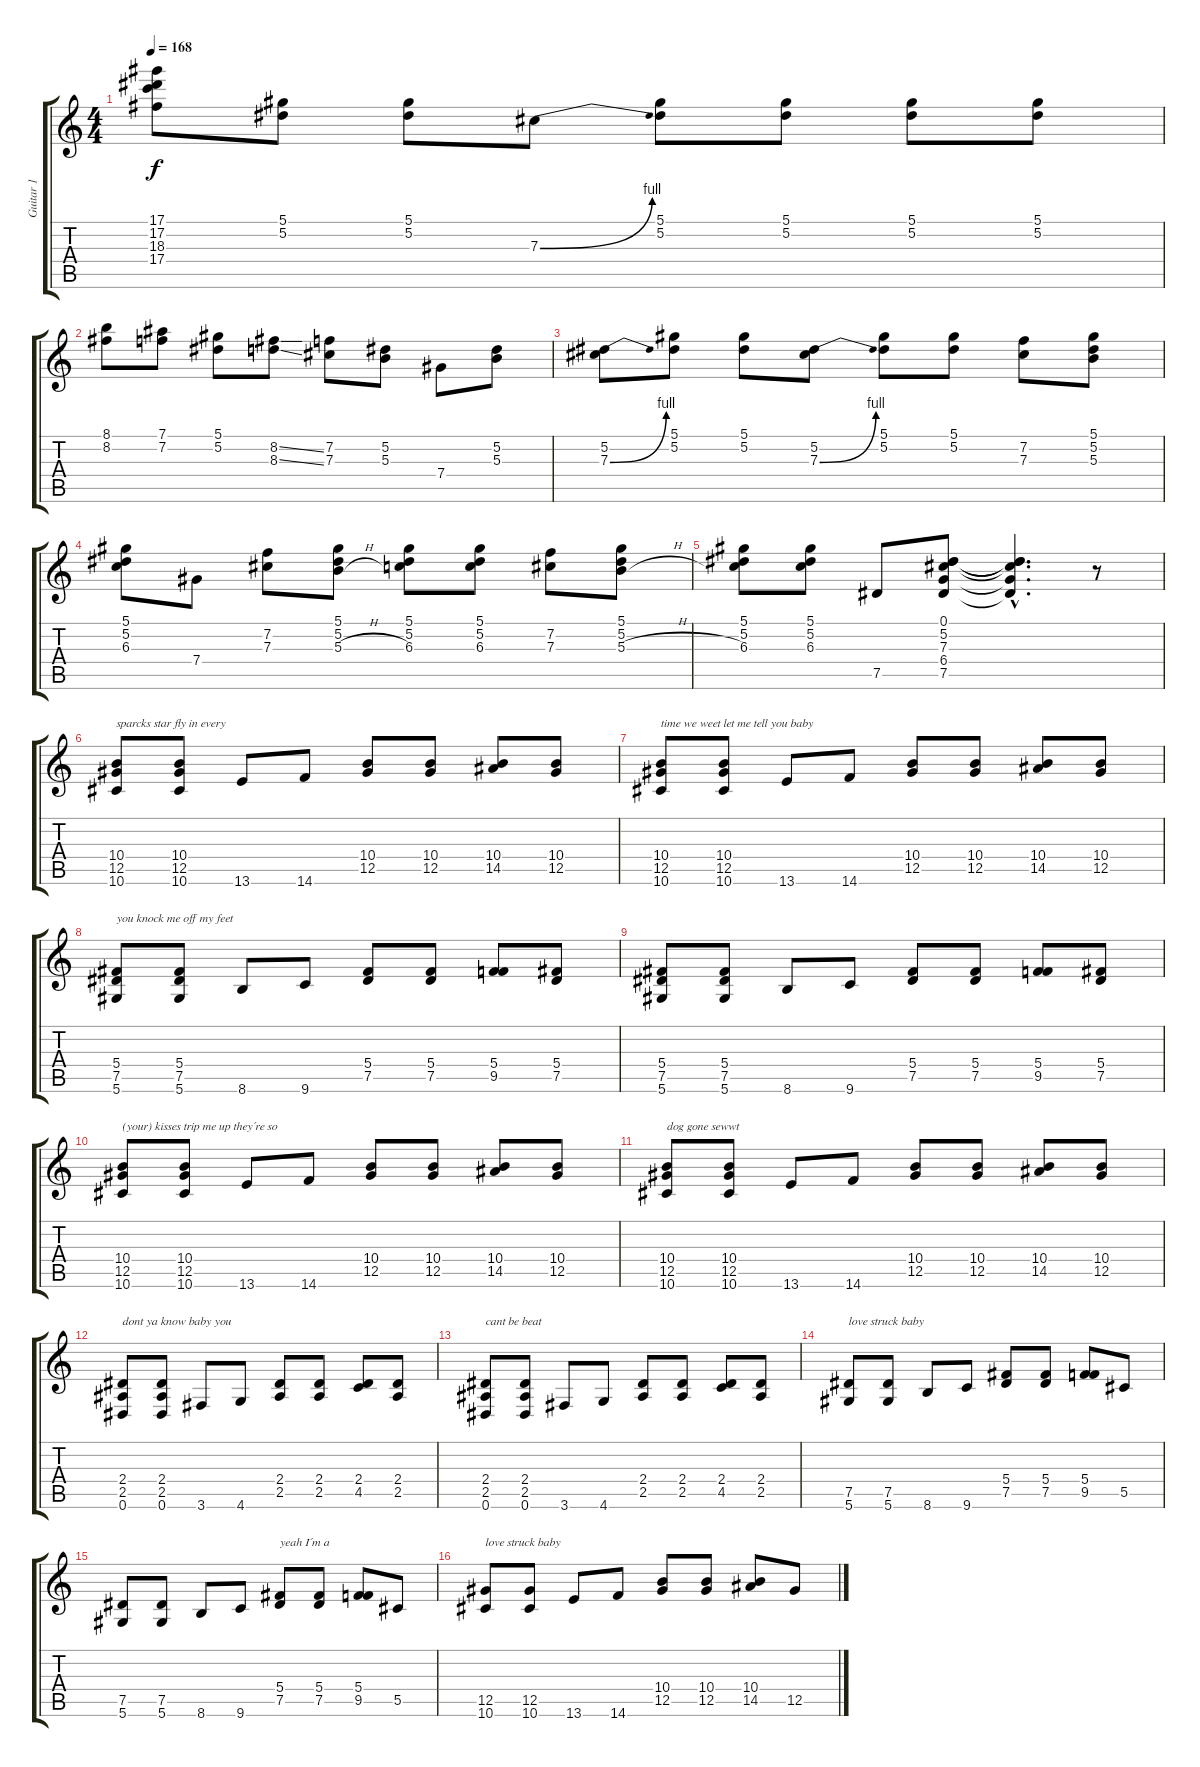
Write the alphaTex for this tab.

\track ("Guitar 1" "Guitar 1") {instrument overdrivenguitar}
\staff {score tabs}
\tuning (Eb4 Bb3 Gb3 Db3 Ab2 Eb2) {hide}
\ts (4 4)
\tempo 168
\clef g2
\ks c
(17.1{t} 17.2{t} 18.3{t} 17.4{t}).8{dy f} (5.1 5.2).8 (5.1 5.2).8 7.3{be (bend 0 0 60 4)}.8 (5.1 5.2).8 (5.1 5.2).8 (5.1 5.2).8 (5.1 5.2).8 |
(8.1 8.2).8 (7.1 7.2).8 (5.1 5.2).8 (8.2{ss} 8.3{ss}).8 (7.2 7.3).8 (5.2 5.3).8 7.4.8 (5.2 5.3).8 |
(5.2 7.3{be (bend 0 0 60 4)}).8 (5.1 5.2).8 (5.1 5.2).8 (5.2 7.3{be (bend 0 0 60 4)}).8 (5.1 5.2).8 (5.1 5.2).8 (7.2 7.3).8 (5.1 5.2 5.3).8 |
(5.1 5.2 6.3).8 7.4.8 (7.2 7.3).8 (5.1 5.2 5.3{h}).8 (5.1 5.2 6.3).8 (5.1 5.2 6.3).8 (7.2 7.3).8 (5.1 5.2 5.3{h}).8 |
(5.1 5.2 6.3).8 (5.1 5.2 6.3).8 7.5.8 (0.1 5.2 7.3 6.4 7.5).8 (0.1{hac t} 5.2{hac t} 7.3{hac t} 6.4{hac t} 7.5{hac t}).4{d} r.8 |
(10.4 12.5 10.6).8{txt "sparcks star fly in every"} (10.4 12.5 10.6).8 13.6.8 14.6.8 (10.4 12.5).8 (10.4 12.5).8 (10.4 14.5).8 (10.4 12.5).8 |
(10.4 12.5 10.6).8{txt "time we weet let me tell you baby"} (10.4 12.5 10.6).8 13.6.8 14.6.8 (10.4 12.5).8 (10.4 12.5).8 (10.4 14.5).8 (10.4 12.5).8 |
(5.4 7.5 5.6).8{txt "you knock me off my feet"} (5.4 7.5 5.6).8 8.6.8 9.6.8 (5.4 7.5).8 (5.4 7.5).8 (5.4 9.5).8 (5.4 7.5).8 |
(5.4 7.5 5.6).8 (5.4 7.5 5.6).8 8.6.8 9.6.8 (5.4 7.5).8 (5.4 7.5).8 (5.4 9.5).8 (5.4 7.5).8 |
(10.4 12.5 10.6).8{txt "(your) kisses trip me up they´re so"} (10.4 12.5 10.6).8 13.6.8 14.6.8 (10.4 12.5).8 (10.4 12.5).8 (10.4 14.5).8 (10.4 12.5).8 |
(10.4 12.5 10.6).8{txt "dog gone sewwt"} (10.4 12.5 10.6).8 13.6.8 14.6.8 (10.4 12.5).8 (10.4 12.5).8 (10.4 14.5).8 (10.4 12.5).8 |
(2.4 2.5 0.6).8{txt "dont ya know baby you"} (2.4 2.5 0.6).8 3.6.8 4.6.8 (2.4 2.5).8 (2.4 2.5).8 (2.4 4.5).8 (2.4 2.5).8 |
(2.4 2.5 0.6).8{txt "cant be beat"} (2.4 2.5 0.6).8 3.6.8 4.6.8 (2.4 2.5).8 (2.4 2.5).8 (2.4 4.5).8 (2.4 2.5).8 |
(7.5 5.6).8{txt "love struck baby"} (7.5 5.6).8 8.6.8 9.6.8 (5.4 7.5).8 (5.4 7.5).8 (5.4 9.5).8 5.5.8 |
(7.5 5.6).8 (7.5 5.6).8 8.6.8 9.6.8 (5.4 7.5).8{txt "yeah I´m a"} (5.4 7.5).8 (5.4 9.5).8 5.5.8 |
(12.5 10.6).8{txt "love struck baby"} (12.5 10.6).8 13.6.8 14.6.8 (10.4 12.5).8 (10.4 12.5).8 (10.4 14.5).8 12.5.8
